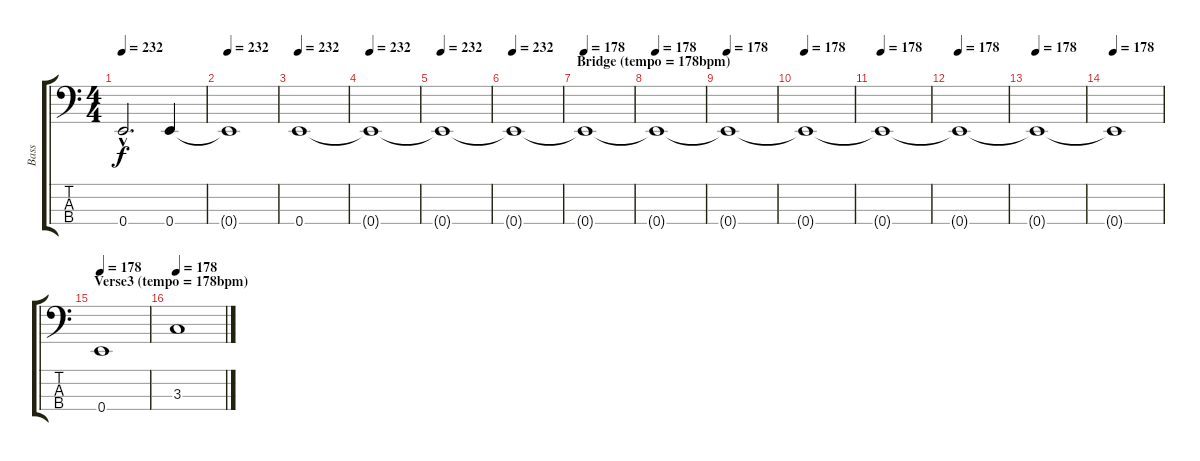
\track ("Bass" "Bass") {instrument electricbassfinger}
\staff {score tabs}
\tuning (G2 D2 A1 E1) {hide}
\ts (4 4)
\tempo 232
\clef f4
\ks c
0.4{hac}.2{d dy f} 0.4.4 |
\tempo 232
0.4{t}.1 |
\tempo 232
0.4.1 |
\tempo 232
0.4{t}.1 |
\tempo 232
0.4{t}.1 |
\tempo 232
0.4{t}.1 |
\section ("" "Bridge (tempo = 178bpm)")
\tempo 178
0.4{t}.1 |
\tempo 178
0.4{t}.1 |
\tempo 178
0.4{t}.1 |
\tempo 178
0.4{t}.1 |
\tempo 178
0.4{t}.1 |
\tempo 178
0.4{t}.1 |
\tempo 178
0.4{t}.1 |
\tempo 178
0.4{t}.1 |
\section ("" "Verse3 (tempo = 178bpm)")
\tempo 178
0.4.1 |
\tempo 178
3.3.1
